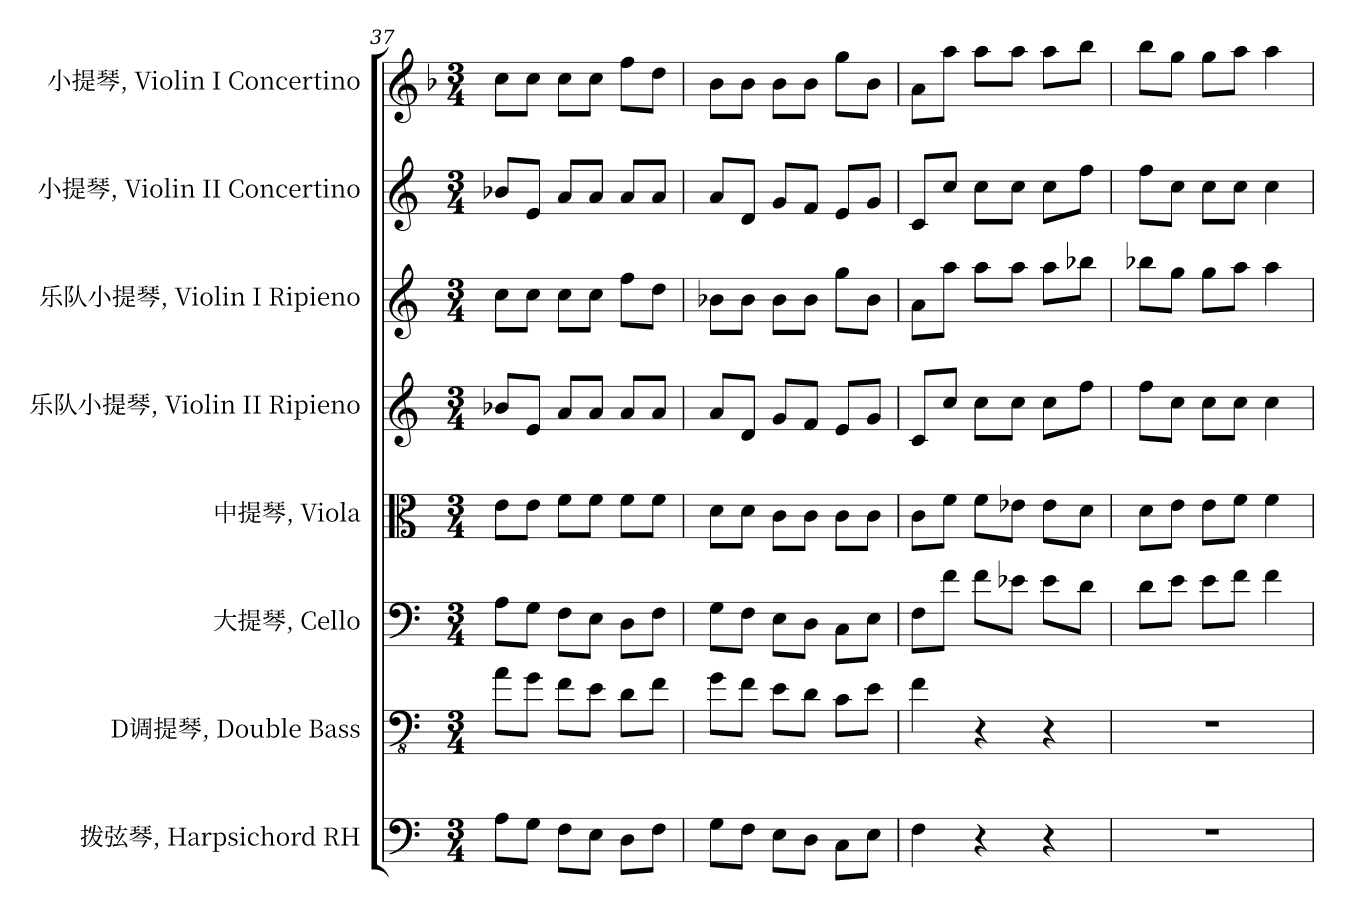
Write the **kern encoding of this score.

**kern	**kern	**kern	**kern	**kern	**kern	**kern	**kern
*part8	*part7	*part6	*part5	*part4	*part3	*part2	*part1
*staff8	*staff7	*staff6	*staff5	*staff4	*staff3	*staff2	*staff1
*I"拨弦琴, Harpsichord RH	*I"D调提琴, Double Bass	*I"大提琴, Cello	*I"中提琴, Viola	*I"乐队小提琴, Violin II Ripieno	*I"乐队小提琴, Violin I Ripieno	*I"小提琴, Violin II Concertino	*I"小提琴, Violin I Concertino
*I'Hch.	*	*	*I'Vla.	*	*	*I'Vln.	*I'Vln.
*clefF4	*clefFv4	*clefF4	*clefC3	*clefG2	*clefG2	*clefG2	*clefG2
*	*ITrd7c12	*	*	*	*	*	*
*k[]	*k[]	*k[]	*k[]	*k[]	*k[]	*k[]	*k[b-]
*M3/4	*M3/4	*M3/4	*M3/4	*M3/4	*M3/4	*M3/4	*M3/4
=37	=37	=37	=37	=37	=37	=37	=37
8A\L	8AA\L	8A\L	8e\L	8b-X/L	8cc\L	8b-X/L	8cc\L
8G\J	8GG\J	8G\J	8e\J	8e/J	8cc\J	8e/J	8cc\J
8F\L	8FF\L	8F\L	8f\L	8a/L	8cc\L	8a/L	8cc\L
8E\J	8EE\J	8E\J	8f\J	8a/J	8cc\J	8a/J	8cc\J
8D\L	8DD\L	8D\L	8f\L	8a/L	8ff\L	8a/L	8ff\L
8F\J	8FF\J	8F\J	8f\J	8a/J	8dd\J	8a/J	8dd\J
=38	=38	=38	=38	=38	=38	=38	=38
8G\L	8GG\L	8G\L	8d\L	8a/L	8b-X\L	8a/L	8b-\L
8F\J	8FF\J	8F\J	8d\J	8d/J	8b-\J	8d/J	8b-\J
8E\L	8EE\L	8E\L	8c\L	8g/L	8b-\L	8g/L	8b-\L
8D\J	8DD\J	8D\J	8c\J	8f/J	8b-\J	8f/J	8b-\J
8C\L	8CC\L	8C\L	8c\L	8e/L	8gg\L	8e/L	8gg\L
8E\J	8EE\J	8E\J	8c\J	8g/J	8b-\J	8g/J	8b-\J
!!LO:PB:g=z
=39	=39	=39	=39	=39	=39	=39	=39
4F\	4FF\	8F\L	8c\L	8c/L	8a\L	8c/L	8a\L
.	.	8f\J	8f\J	8cc/J	8aa\J	8cc/J	8aa\J
4r	4r	8f\L	8f\L	8cc\L	8aa\L	8cc\L	8aa\L
.	.	8e-X\J	8e-X\J	8cc\J	8aa\J	8cc\J	8aa\J
4r	4r	8e-\L	8e-\L	8cc\L	8aa\L	8cc\L	8aa\L
.	.	8d\J	8d\J	8ff\J	8bb-X\J	8ff\J	8bb-\J
=40	=40	=40	=40	=40	=40	=40	=40
2.r	2.r	8d\L	8d\L	8ff\L	8bb-X\L	8ff\L	8bb-\L
.	.	8e\J	8e\J	8cc\J	8gg\J	8cc\J	8gg\J
.	.	8e\L	8e\L	8cc\L	8gg\L	8cc\L	8gg\L
.	.	8f\J	8f\J	8cc\J	8aa\J	8cc\J	8aa\J
.	.	4f\	4f\	4cc\	4aa\	4cc\	4aa\
=	=	=	=	=	=	=	=
*-	*-	*-	*-	*-	*-	*-	*-
